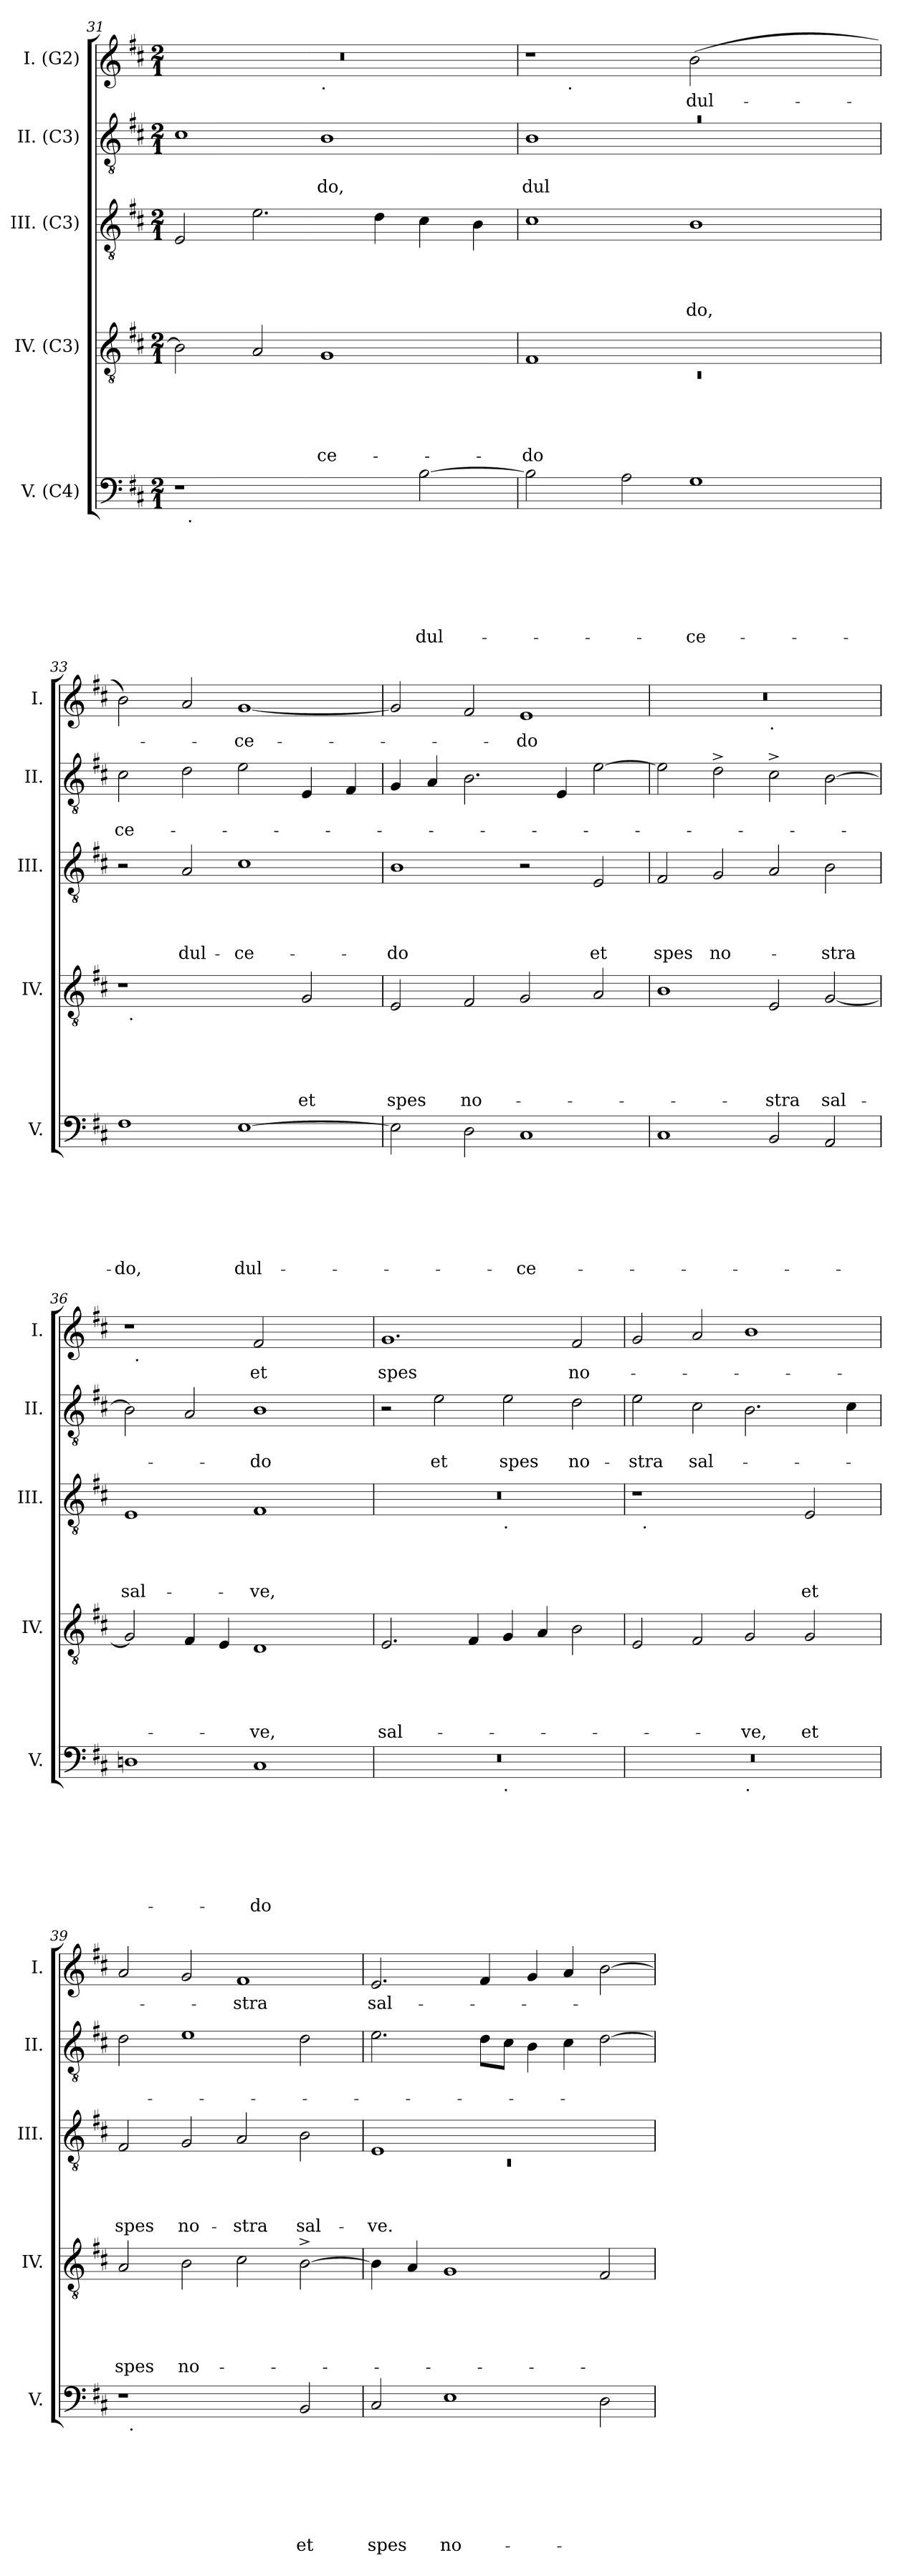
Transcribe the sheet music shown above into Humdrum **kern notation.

**kern	**text	**text	**text	**text	**text	**text	**text	**kern	**text	**text	**text	**text	**text	**kern	**text	**text	**text	**text	**kern	**text	**text	**kern	**text
*part5	*part5	*part5	*part5	*part5	*part5	*part5	*part5	*part4	*part4	*part4	*part4	*part4	*part4	*part3	*part3	*part3	*part3	*part3	*part2	*part2	*part2	*part1	*part1
*staff5	*staff5	*staff5	*staff5	*staff5	*staff5	*staff5	*staff5	*staff4	*staff4	*staff4	*staff4	*staff4	*staff4	*staff3	*staff3	*staff3	*staff3	*staff3	*staff2	*staff2	*staff2	*staff1	*staff1
*I"V. (C4)	*	*	*	*	*	*	*	*I"IV. (C3)	*	*	*	*	*	*I"III. (C3)	*	*	*	*	*I"II. (C3)	*	*	*I"I. (G2)	*
*I'V.	*	*	*	*	*	*	*	*I'IV.	*	*	*	*	*	*I'III.	*	*	*	*	*I'II.	*	*	*I'I.	*
*clefF4	*	*	*	*	*	*	*	*clefGv2	*	*	*	*	*	*clefGv2	*	*	*	*	*clefGv2	*	*	*clefG2	*
*k[f#c#]	*	*	*	*	*	*	*	*k[f#c#]	*	*	*	*	*	*k[f#c#]	*	*	*	*	*k[f#c#]	*	*	*k[f#c#]	*
*D:	*	*	*	*	*	*	*	*D:	*	*	*	*	*	*D:	*	*	*	*	*D:	*	*	*D:	*
*M2/1	*	*	*	*	*	*	*	*M2/1	*	*	*	*	*	*M2/1	*	*	*	*	*M2/1	*	*	*M2/1	*
=31	=31	=31	=31	=31	=31	=31	=31	=31	=31	=31	=31	=31	=31	=31	=31	=31	=31	=31	=31	=31	=31	=31	=31
*^	*	*	*	*	*	*	*	*	*	*	*	*	*	*	*	*	*	*	*	*	*	*^	*
1r	32ryy	.	.	.	.	.	.	.	2B\]	.	.	.	.	.	2E/	.	.	.	.	1c#	.	.	0r	1ryy	.
!	!LO:TX:b:t=.	!	!	!	!	!	!	!	!	!	!	!	!	!	!	!	!	!	!	!	!	!	!	!	!
.	1ryy	.	.	.	.	.	.	.	.	.	.	.	.	.	.	.	.	.	.	.	.	.	.	.	.
.	.	.	.	.	.	.	.	.	2A/	.	.	.	.	.	2.e\	.	.	.	.	.	.	.	.	.	.
!	!	!	!	!	!	!	!	!	!	!	!	!	!	!	!	!	!	!	!	!	!	!	!	!LO:TX:b:t=.	!
!	!	!	!	!	!	!	!	!	!	!	!	!	!	!LO:LY:b	!	!	!	!	!	!	!	!LO:LY:b	!	!	!
2ryy	.	.	.	.	.	.	.	.	1G	.	.	.	.	-ce-	.	.	.	.	.	1B	.	-do,	.	1ryy	.
.	2ryy	.	.	.	.	.	.	.	.	.	.	.	.	.	.	.	.	.	.	.	.	.	.	.	.
.	.	.	.	.	.	.	.	.	.	.	.	.	.	.	4d\	.	.	.	.	.	.	.	.	.	.
!	!	!	!	!	!	!	!	!LO:LY:b	!	!	!	!	!	!	!	!	!	!	!	!	!	!	!	!	!
[>2B\	.	.	.	.	.	.	.	dul-	.	.	.	.	.	.	4c#\	.	.	.	.	.	.	.	.	.	.
.	4...ryy	.	.	.	.	.	.	.	.	.	.	.	.	.	.	.	.	.	.	.	.	.	.	.	.
.	.	.	.	.	.	.	.	.	.	.	.	.	.	.	4B\	.	.	.	.	.	.	.	.	.	.
=32	=32	=32	=32	=32	=32	=32	=32	=32	=32	=32	=32	=32	=32	=32	=32	=32	=32	=32	=32	=32	=32	=32	=32	=32	=32
*	*	*	*	*	*	*	*	*	*^	*	*	*	*	*	*	*	*	*	*	*	*	*	*	*	*
!	!	!	!	!	!	!	!	!	!	!LO:N:vis=1	!	!	!	!	!LO:LY:b	!	!	!	!	!	!LO:N:vis=1	!	!LO:LY:b	!	!	!
*v	*v	*	*	*	*	*	*	*	*	*	*	*	*	*	*	*	*	*	*	*	*^	*	*	*	*	*
2B\]	.	.	.	.	.	.	.	1F#	0rC	.	.	.	.	-do	1c#	.	.	.	.	0ra	1B	.	dul-	1r	8ryy	.
.	.	.	.	.	.	.	.	.	.	.	.	.	.	.	.	.	.	.	.	.	.	.	.	.	32ryy	.
!	!	!	!	!	!	!	!	!	!	!	!	!	!	!	!	!	!	!	!	!	!	!	!	!	!LO:TX:b:t=.	!
.	.	.	.	.	.	.	.	.	.	.	.	.	.	.	.	.	.	.	.	.	.	.	.	.	1ryy	.
2A\	.	.	.	.	.	.	.	.	.	.	.	.	.	.	.	.	.	.	.	.	.	.	.	.	.	.
!	!	!	!	!	!	!	!LO:LY:b	!	!	!	!	!	!	!	!	!	!	!	!LO:LY:b	!	!	!	!	!	!	!LO:LY:b
1G	.	.	.	.	.	.	-ce-	1ryy	.	.	.	.	.	.	1B	.	.	.	-do,	.	1ryy	.	.	(>2b\	.	dul-
.	.	.	.	.	.	.	.	.	.	.	.	.	.	.	.	.	.	.	.	.	.	.	.	.	2ryy	.
.	.	.	.	.	.	.	.	.	.	.	.	.	.	.	.	.	.	.	.	.	.	.	.	2ryy	.	.
.	.	.	.	.	.	.	.	.	.	.	.	.	.	.	.	.	.	.	.	.	.	.	.	.	4ryy	.
.	.	.	.	.	.	.	.	.	.	.	.	.	.	.	.	.	.	.	.	.	.	.	.	.	16.ryy	.
!!LO:LB:g=z
=33	=33	=33	=33	=33	=33	=33	=33	=33	=33	=33	=33	=33	=33	=33	=33	=33	=33	=33	=33	=33	=33	=33	=33	=33	=33	=33
!	!	!	!	!	!	!	!LO:LY:b	!	!	!	!	!	!	!	!	!	!	!	!	!	!	!	!LO:LY:b	!	!	!
*	*	*	*	*	*	*	*	*	*	*	*	*	*	*	*	*	*	*	*	*v	*v	*	*	*	*	*
*	*	*	*	*	*	*	*	*	*	*	*	*	*	*	*	*	*	*	*	*	*	*	*v	*v	*
1F#	.	.	.	.	.	.	-do,	1r	32ryy	.	.	.	.	.	2r	.	.	.	.	2c#\	.	-ce-	2b\)	.
!	!	!	!	!	!	!	!	!	!LO:TX:b:t=.	!	!	!	!	!	!	!	!	!	!	!	!	!	!	!
.	.	.	.	.	.	.	.	.	1ryy	.	.	.	.	.	.	.	.	.	.	.	.	.	.	.
!	!	!	!	!	!	!	!	!	!	!	!	!	!	!	!	!	!	!	!LO:LY:b	!	!	!	!	!
.	.	.	.	.	.	.	.	.	.	.	.	.	.	.	2A/	.	.	.	dul-	2d\	.	.	2a/	.
!	!	!	!	!	!	!	!LO:LY:b	!	!	!	!	!	!	!	!	!	!	!	!LO:LY:b	!	!	!	!	!LO:LY:b
[>1E	.	.	.	.	.	.	dul-	2ryy	.	.	.	.	.	.	1c#	.	.	.	-ce-	2e\	.	.	[<1g	-ce-
.	.	.	.	.	.	.	.	.	2ryy	.	.	.	.	.	.	.	.	.	.	.	.	.	.	.
!	!	!	!	!	!	!	!	!	!	!	!	!	!	!LO:LY:b	!	!	!	!	!	!	!	!	!	!
.	.	.	.	.	.	.	.	2G/	.	.	.	.	.	et	.	.	.	.	.	4E/	.	.	.	.
.	.	.	.	.	.	.	.	.	4...ryy	.	.	.	.	.	.	.	.	.	.	.	.	.	.	.
.	.	.	.	.	.	.	.	.	.	.	.	.	.	.	.	.	.	.	.	4F#/	.	.	.	.
=34	=34	=34	=34	=34	=34	=34	=34	=34	=34	=34	=34	=34	=34	=34	=34	=34	=34	=34	=34	=34	=34	=34	=34	=34
!	!	!	!	!	!	!	!	!	!	!	!	!	!	!LO:LY:b	!	!	!	!	!LO:LY:b	!	!	!	!	!
*	*	*	*	*	*	*	*	*v	*v	*	*	*	*	*	*	*	*	*	*	*	*	*	*	*
2E\]	.	.	.	.	.	.	.	2E/	.	.	.	.	spes	1B	.	.	.	-do	4G/	.	.	2g/]	.
.	.	.	.	.	.	.	.	.	.	.	.	.	.	.	.	.	.	.	4A/	.	.	.	.
!	!	!	!	!	!	!	!	!	!	!	!	!	!LO:LY:b	!	!	!	!	!	!	!	!	!	!
2D\	.	.	.	.	.	.	.	2F#/	.	.	.	.	no-	.	.	.	.	.	2.B\	.	.	2f#/	.
!	!	!	!	!	!	!	!LO:LY:b	!	!	!	!	!	!	!	!	!	!	!	!	!	!	!	!LO:LY:b
1C#	.	.	.	.	.	.	-ce-	2G/	.	.	.	.	.	2r	.	.	.	.	.	.	.	1e	-do
.	.	.	.	.	.	.	.	.	.	.	.	.	.	.	.	.	.	.	4E/	.	.	.	.
!	!	!	!	!	!	!	!	!	!	!	!	!	!	!	!	!	!	!LO:LY:b	!	!	!	!	!
.	.	.	.	.	.	.	.	2A/	.	.	.	.	.	2E/	.	.	.	et	[>2e\	.	.	.	.
=35	=35	=35	=35	=35	=35	=35	=35	=35	=35	=35	=35	=35	=35	=35	=35	=35	=35	=35	=35	=35	=35	=35	=35
!	!	!	!	!	!	!	!	!	!	!	!	!	!	!	!	!	!	!LO:LY:b	!	!	!	!	!
*	*	*	*	*	*	*	*	*	*	*	*	*	*	*	*	*	*	*	*	*	*	*^	*
1C#	.	.	.	.	.	.	.	1B	.	.	.	.	.	2F#/	.	.	.	spes	2e\]	.	.	0r	1ryy	.
!	!	!	!	!	!	!	!	!	!	!	!	!	!	!	!	!	!	!LO:LY:b	!	!	!	!	!	!
.	.	.	.	.	.	.	.	.	.	.	.	.	.	2G/	.	.	.	no-	2d^>\	.	.	.	.	.
!	!	!	!	!	!	!	!	!	!	!	!	!	!	!	!	!	!	!	!	!	!	!	!LO:TX:b:t=.	!
!	!	!	!	!	!	!	!	!	!	!	!	!	!LO:LY:b	!	!	!	!	!	!	!	!	!	!	!
2BB/	.	.	.	.	.	.	.	2E/	.	.	.	.	-stra	2A/	.	.	.	.	2c#^>\	.	.	.	1ryy	.
!	!	!	!	!	!	!	!	!	!	!	!	!	!LO:LY:b	!	!	!	!	!LO:LY:b	!	!	!	!	!	!
2AA/	.	.	.	.	.	.	.	[<2G/	.	.	.	.	sal-	2B\	.	.	.	-stra	[>2B\	.	.	.	.	.
=36	=36	=36	=36	=36	=36	=36	=36	=36	=36	=36	=36	=36	=36	=36	=36	=36	=36	=36	=36	=36	=36	=36	=36	=36
!	!	!	!	!	!	!	!	!	!	!	!	!	!	!	!	!	!	!LO:LY:b	!	!	!	!	!	!
1Dn	.	.	.	.	.	.	.	2G/]	.	.	.	.	.	1E	.	.	.	sal-	2B\]	.	.	1r	32ryy	.
!	!	!	!	!	!	!	!	!	!	!	!	!	!	!	!	!	!	!	!	!	!	!	!LO:TX:b:t=.	!
.	.	.	.	.	.	.	.	.	.	.	.	.	.	.	.	.	.	.	.	.	.	.	1ryy	.
.	.	.	.	.	.	.	.	4F#/	.	.	.	.	.	.	.	.	.	.	2A/	.	.	.	.	.
.	.	.	.	.	.	.	.	4E/	.	.	.	.	.	.	.	.	.	.	.	.	.	.	.	.
!	!	!	!	!	!	!	!LO:LY:b	!	!	!	!	!	!LO:LY:b	!	!	!	!	!LO:LY:b	!	!	!LO:LY:b	!	!	!LO:LY:b
1C#	.	.	.	.	.	.	-do	1D	.	.	.	.	-ve,	1F#	.	.	.	-ve,	1B	.	-do	2f#/	.	et
.	.	.	.	.	.	.	.	.	.	.	.	.	.	.	.	.	.	.	.	.	.	.	2ryy	.
.	.	.	.	.	.	.	.	.	.	.	.	.	.	.	.	.	.	.	.	.	.	2ryy	.	.
.	.	.	.	.	.	.	.	.	.	.	.	.	.	.	.	.	.	.	.	.	.	.	4...ryy	.
!!LO:PB:g=z
=37	=37	=37	=37	=37	=37	=37	=37	=37	=37	=37	=37	=37	=37	=37	=37	=37	=37	=37	=37	=37	=37	=37	=37	=37
!	!	!	!	!	!	!	!	!	!	!	!	!	!LO:LY:b	!	!	!	!	!	!	!	!	!	!	!LO:LY:b
*^	*	*	*	*	*	*	*	*	*	*	*	*	*	*^	*	*	*	*	*	*	*	*v	*v	*
0r	1ryy	.	.	.	.	.	.	.	2.E/	.	.	.	.	sal-	0r	1ryy	.	.	.	.	2r	.	.	1.g	spes
!	!	!	!	!	!	!	!	!	!	!	!	!	!	!	!	!	!	!	!	!	!	!	!LO:LY:b	!	!
.	.	.	.	.	.	.	.	.	.	.	.	.	.	.	.	.	.	.	.	.	2e\	.	et	.	.
.	.	.	.	.	.	.	.	.	4F#/	.	.	.	.	.	.	.	.	.	.	.	.	.	.	.	.
!	!	!	!	!	!	!	!	!	!	!	!	!	!	!	!	!LO:TX:b:t=.	!	!	!	!	!	!	!	!	!
!	!LO:TX:b:t=.	!	!	!	!	!	!	!	!	!	!	!	!	!	!	!	!	!	!	!	!	!	!	!	!
!	!	!	!	!	!	!	!	!	!	!	!	!	!	!	!	!	!	!	!	!	!	!	!LO:LY:b	!	!
.	1ryy	.	.	.	.	.	.	.	4G/	.	.	.	.	.	.	1ryy	.	.	.	.	2e\	.	spes	.	.
.	.	.	.	.	.	.	.	.	4A/	.	.	.	.	.	.	.	.	.	.	.	.	.	.	.	.
!	!	!	!	!	!	!	!	!	!	!	!	!	!	!	!	!	!	!	!	!	!	!	!LO:LY:b	!	!LO:LY:b
.	.	.	.	.	.	.	.	.	2B\	.	.	.	.	.	.	.	.	.	.	.	2d\	.	no-	2f#/	no-
=38	=38	=38	=38	=38	=38	=38	=38	=38	=38	=38	=38	=38	=38	=38	=38	=38	=38	=38	=38	=38	=38	=38	=38	=38	=38
!	!	!	!	!	!	!	!	!	!	!	!	!	!	!	!	!	!	!	!	!	!	!	!LO:LY:b	!	!
0r	1ryy	.	.	.	.	.	.	.	2E/	.	.	.	.	.	1r	32ryy	.	.	.	.	2e\	.	-stra	2g/	.
!	!	!	!	!	!	!	!	!	!	!	!	!	!	!	!	!LO:TX:b:t=.	!	!	!	!	!	!	!	!	!
.	.	.	.	.	.	.	.	.	.	.	.	.	.	.	.	1ryy	.	.	.	.	.	.	.	.	.
!	!	!	!	!	!	!	!	!	!	!	!	!	!	!	!	!	!	!	!	!	!	!	!LO:LY:b	!	!
.	.	.	.	.	.	.	.	.	2F#/	.	.	.	.	.	.	.	.	.	.	.	2c#\	.	sal-	2a/	.
!	!LO:TX:b:t=.	!	!	!	!	!	!	!	!	!	!	!	!	!	!	!	!	!	!	!	!	!	!	!	!
!	!	!	!	!	!	!	!	!	!	!	!	!	!	!LO:LY:b	!	!	!	!	!	!	!	!	!	!	!
.	1ryy	.	.	.	.	.	.	.	2G/	.	.	.	.	-ve,	2ryy	.	.	.	.	.	2.B\	.	.	1b	.
.	.	.	.	.	.	.	.	.	.	.	.	.	.	.	.	2ryy	.	.	.	.	.	.	.	.	.
!	!	!	!	!	!	!	!	!	!	!	!	!	!	!LO:LY:b	!	!	!	!	!	!LO:LY:b	!	!	!	!	!
.	.	.	.	.	.	.	.	.	2G/	.	.	.	.	et	2E/	.	.	.	.	et	.	.	.	.	.
.	.	.	.	.	.	.	.	.	.	.	.	.	.	.	.	4...ryy	.	.	.	.	.	.	.	.	.
.	.	.	.	.	.	.	.	.	.	.	.	.	.	.	.	.	.	.	.	.	4c#\	.	.	.	.
=39	=39	=39	=39	=39	=39	=39	=39	=39	=39	=39	=39	=39	=39	=39	=39	=39	=39	=39	=39	=39	=39	=39	=39	=39	=39
!	!	!	!	!	!	!	!	!	!	!	!	!	!	!LO:LY:b	!	!	!	!	!	!LO:LY:b	!	!	!	!	!
*	*	*	*	*	*	*	*	*	*	*	*	*	*	*	*v	*v	*	*	*	*	*	*	*	*	*
1r	32ryy	.	.	.	.	.	.	.	2A/	.	.	.	.	spes	2F#/	.	.	.	spes	2d\	.	.	2a/	.
!	!LO:TX:b:t=.	!	!	!	!	!	!	!	!	!	!	!	!	!	!	!	!	!	!	!	!	!	!	!
.	1ryy	.	.	.	.	.	.	.	.	.	.	.	.	.	.	.	.	.	.	.	.	.	.	.
!	!	!	!	!	!	!	!	!	!	!	!	!	!	!LO:LY:b	!	!	!	!	!LO:LY:b	!	!	!	!	!
.	.	.	.	.	.	.	.	.	2B\	.	.	.	.	no-	2G/	.	.	.	no-	1e	.	.	2g/	.
!	!	!	!	!	!	!	!	!	!	!	!	!	!	!	!	!	!	!	!LO:LY:b	!	!	!	!	!LO:LY:b
2ryy	.	.	.	.	.	.	.	.	2c#\	.	.	.	.	.	2A/	.	.	.	-stra	.	.	.	1f#	-stra
.	2ryy	.	.	.	.	.	.	.	.	.	.	.	.	.	.	.	.	.	.	.	.	.	.	.
!	!	!	!	!	!	!	!	!LO:LY:b	!	!	!	!	!	!	!	!	!	!	!LO:LY:b	!	!	!	!	!
2BB/	.	.	.	.	.	.	.	et	[>2B^>\	.	.	.	.	.	2B\	.	.	.	sal-	2d\	.	.	.	.
.	4...ryy	.	.	.	.	.	.	.	.	.	.	.	.	.	.	.	.	.	.	.	.	.	.	.
=40	=40	=40	=40	=40	=40	=40	=40	=40	=40	=40	=40	=40	=40	=40	=40	=40	=40	=40	=40	=40	=40	=40	=40	=40
*	*	*	*	*	*	*	*	*	*	*	*	*	*	*	*^	*	*	*	*	*	*	*	*	*
!	!	!	!	!	!	!	!	!LO:LY:b	!	!	!	!	!	!	!	!LO:N:vis=1	!	!	!	!LO:LY:b	!	!	!	!	!LO:LY:b
*v	*v	*	*	*	*	*	*	*	*	*	*	*	*	*	*	*	*	*	*	*	*	*	*	*	*
2C#/	.	.	.	.	.	.	spes	4B\]	.	.	.	.	.	1E	0rC	.	.	.	-ve.	2.e\	.	.	2.e/	sal-
.	.	.	.	.	.	.	.	4A/	.	.	.	.	.	.	.	.	.	.	.	.	.	.	.	.
!	!	!	!	!	!	!	!LO:LY:b	!	!	!	!	!	!	!	!	!	!	!	!	!	!	!	!	!
1E	.	.	.	.	.	.	no-	1G	.	.	.	.	.	.	.	.	.	.	.	.	.	.	.	.
.	.	.	.	.	.	.	.	.	.	.	.	.	.	.	.	.	.	.	.	8d\L	.	.	4f#/	.
.	.	.	.	.	.	.	.	.	.	.	.	.	.	.	.	.	.	.	.	8c#\J	.	.	.	.
.	.	.	.	.	.	.	.	.	.	.	.	.	.	1ryy	.	.	.	.	.	4B\	.	.	4g/	.
.	.	.	.	.	.	.	.	.	.	.	.	.	.	.	.	.	.	.	.	4c#\	.	.	4a/	.
2D\	.	.	.	.	.	.	.	2F#/	.	.	.	.	.	.	.	.	.	.	.	[<2d\	.	.	[<2b\	.
*	*	*	*	*	*	*	*	*	*	*	*	*	*	*v	*v	*	*	*	*	*	*	*	*	*
=	=	=	=	=	=	=	=	=	=	=	=	=	=	=	=	=	=	=	=	=	=	=	=
*-	*-	*-	*-	*-	*-	*-	*-	*-	*-	*-	*-	*-	*-	*-	*-	*-	*-	*-	*-	*-	*-	*-	*-
